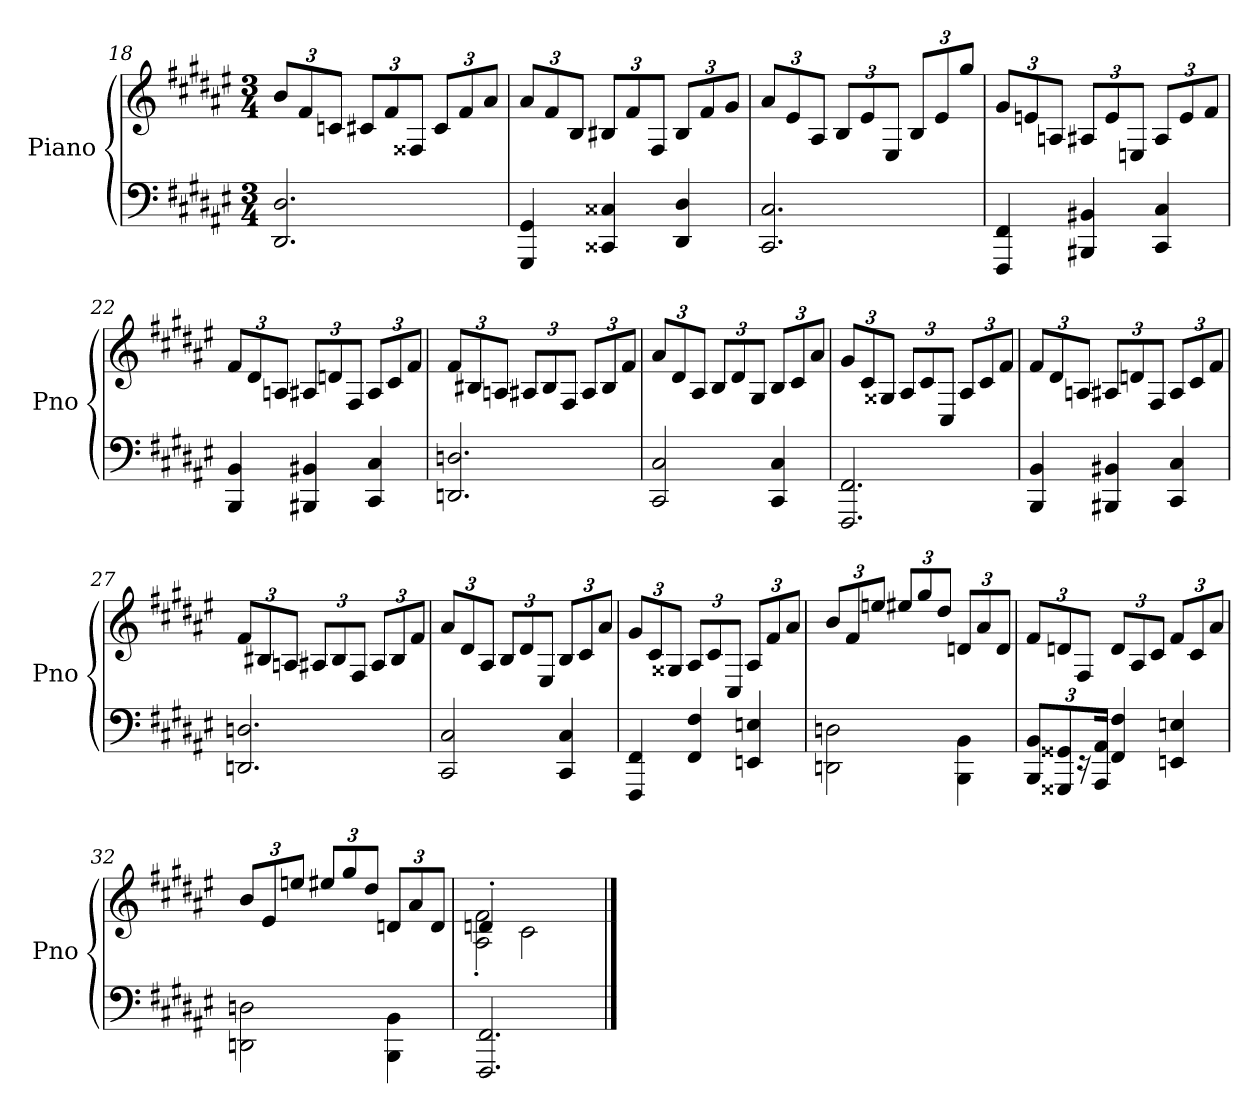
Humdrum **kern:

**kern	**kern
*part2	*part1
*staff2	*staff1
*I"Piano	*I"Piano
*I'Pno	*I'Pno
*clefF4	*clefG2
*k[f#c#g#d#a#e#]	*k[f#c#g#d#a#e#]
*M3/4	*M3/4
*	*Xbrackettup
=18	=18
2.DD#/ 2.D#/	12b/L
.	12f#/
.	12cn/J
.	12c#X/L
.	12f#/
.	12F##X/J
.	12c#/L
.	12f#/
.	12a#/J
=19	=19
4GGG#/ 4GG#/	12a#/L
.	12f#/
.	12B/J
4CC##X/ 4C##X/	12B#X/L
.	12f#/
.	12F#/J
4DD#/ 4D#/	12B#/L
.	12f#/
.	12g#/J
!!LO:LB:g=z
=20	=20
2.CC#/ 2.C#/	12a#/L
.	12e#/
.	12A#/J
.	12B/L
.	12e#/
.	12E#/J
.	12B/L
.	12e#/
.	12gg#/J
=21	=21
4FFF#/ 4FF#/	12g#/L
.	12en/
.	12An/J
4BBB#X/ 4BB#X/	12A#X/L
.	12e/
.	12En/J
4CC#/ 4C#/	12A#/L
.	12e/
.	12f#/J
=22	=22
4BBB/ 4BB/	12f#/L
.	12d#/
.	12An/J
4BBB#X/ 4BB#X/	12A#X/L
.	12dn/
.	12F#/J
4CC#/ 4C#/	12A#/L
.	12c#/
.	12f#/J
!!LO:LB:g=z
=23	=23
2.DDn/ 2.Dn/	12f#/L
.	12B#X/
.	12An/J
.	12A#X/L
.	12B#/
.	12F#/J
.	12A#/L
.	12B#/
.	12f#/J
=24	=24
2CC#/ 2C#/	12a#/L
.	12d#/
.	12A#/J
.	12B/L
.	12d#/
.	12G#/J
4CC#/ 4C#/	12B/L
.	12c#/
.	12a#/J
=25	=25
2.FFF#/ 2.FF#/	12g#/L
.	12c#/
.	12G##X/J
.	12A#/L
.	12c#/
.	12C#/J
.	12A#/L
.	12c#/
.	12f#/J
!!LO:LB:g=z
=26	=26
4BBB/ 4BB/	12f#/L
.	12d#/
.	12An/J
4BBB#X/ 4BB#X/	12A#X/L
.	12dn/
.	12F#/J
4CC#/ 4C#/	12A#/L
.	12c#/
.	12f#/J
=27	=27
2.DDn/ 2.Dn/	12f#/L
.	12B#X/
.	12An/J
.	12A#X/L
.	12B#/
.	12F#/J
.	12A#/L
.	12B#/
.	12f#/J
=28	=28
2CC#/ 2C#/	12a#/L
.	12d#/
.	12A#/J
.	12B/L
.	12d#/
.	12E#/J
4CC#/ 4C#/	12B/L
.	12c#/
.	12a#/J
!!LO:LB:g=z
=29	=29
4FFF#/ 4FF#/	12g#/L
.	12c#/
.	12G##X/J
4FF#/ 4F#/	12A#/L
.	12c#/
.	12C#/J
4EEn/ 4En/	12A#/L
.	12f#/
.	12a#/J
!!LO:PB:g=z
=30	=30
2DDn\ 2Dn\	12b/L
.	12f#/
.	12een/J
.	12ee#X/L
.	12gg#/
.	12dd#/J
4BBB\ 4BB\	12dn/L
.	12a#/
.	12d/J
=31	=31
12BBB/ 12BB/L	12f#/L
12GGG##X/ 12GG##X/	12dn/
24r	12F#/J
24AAA#/ 24AA#/Jk	.
4FF#/ 4F#/	12d/L
.	12A#/
.	12c#/J
4EEn/ 4En/	12f#/L
.	12c#/
.	12a#/J
=32	=32
2DDn\ 2Dn\	12b/L
.	12e#/
.	12een/J
.	12ee#X/L
.	12gg#/
.	12dd#/J
4BBB\ 4BB\	12dn/L
.	12a#/
.	12d/J
=33	=33
*	*^
2.FFF#/ 2.FF#/	4dn'/	2A#\' 2f#\'
.	2c#\	.
.	.	4ryy
*	*v	*v
==	==
*-	*-
